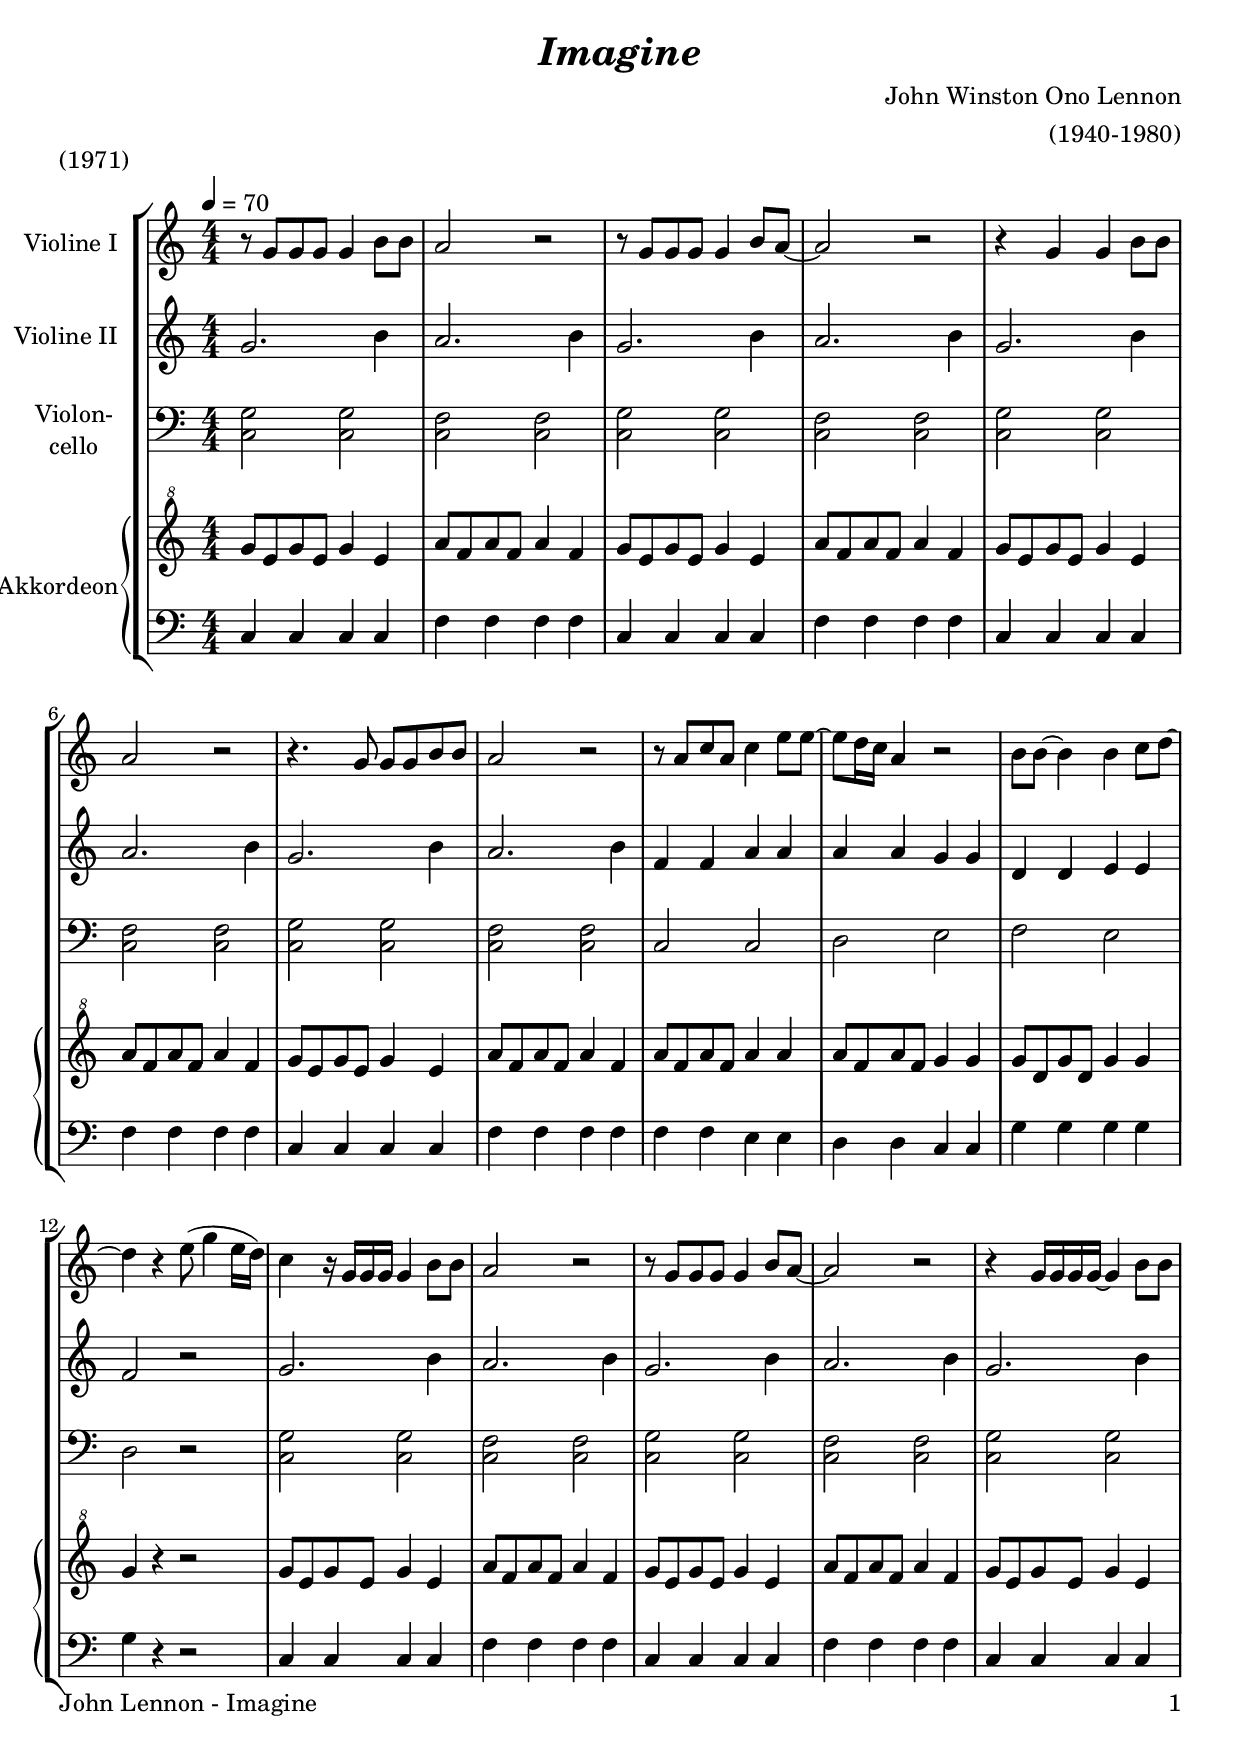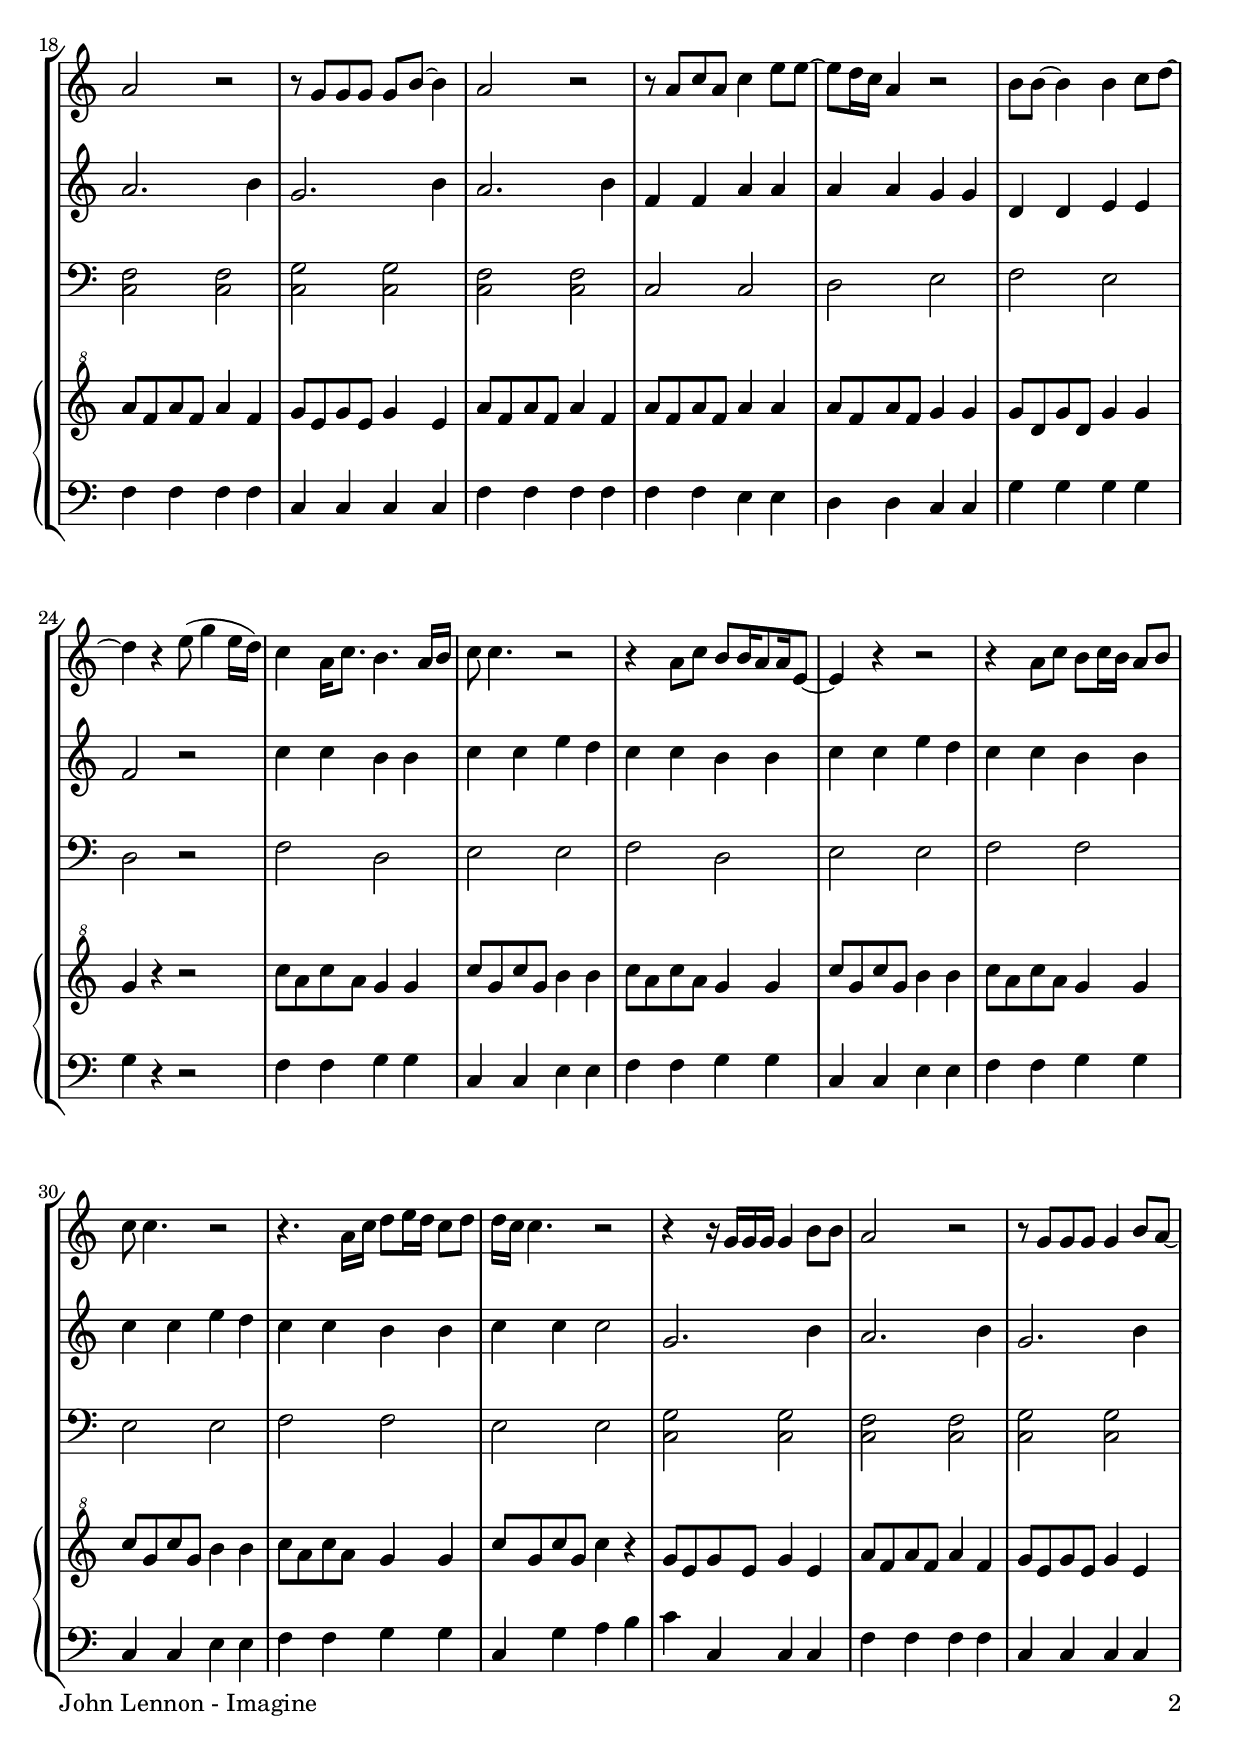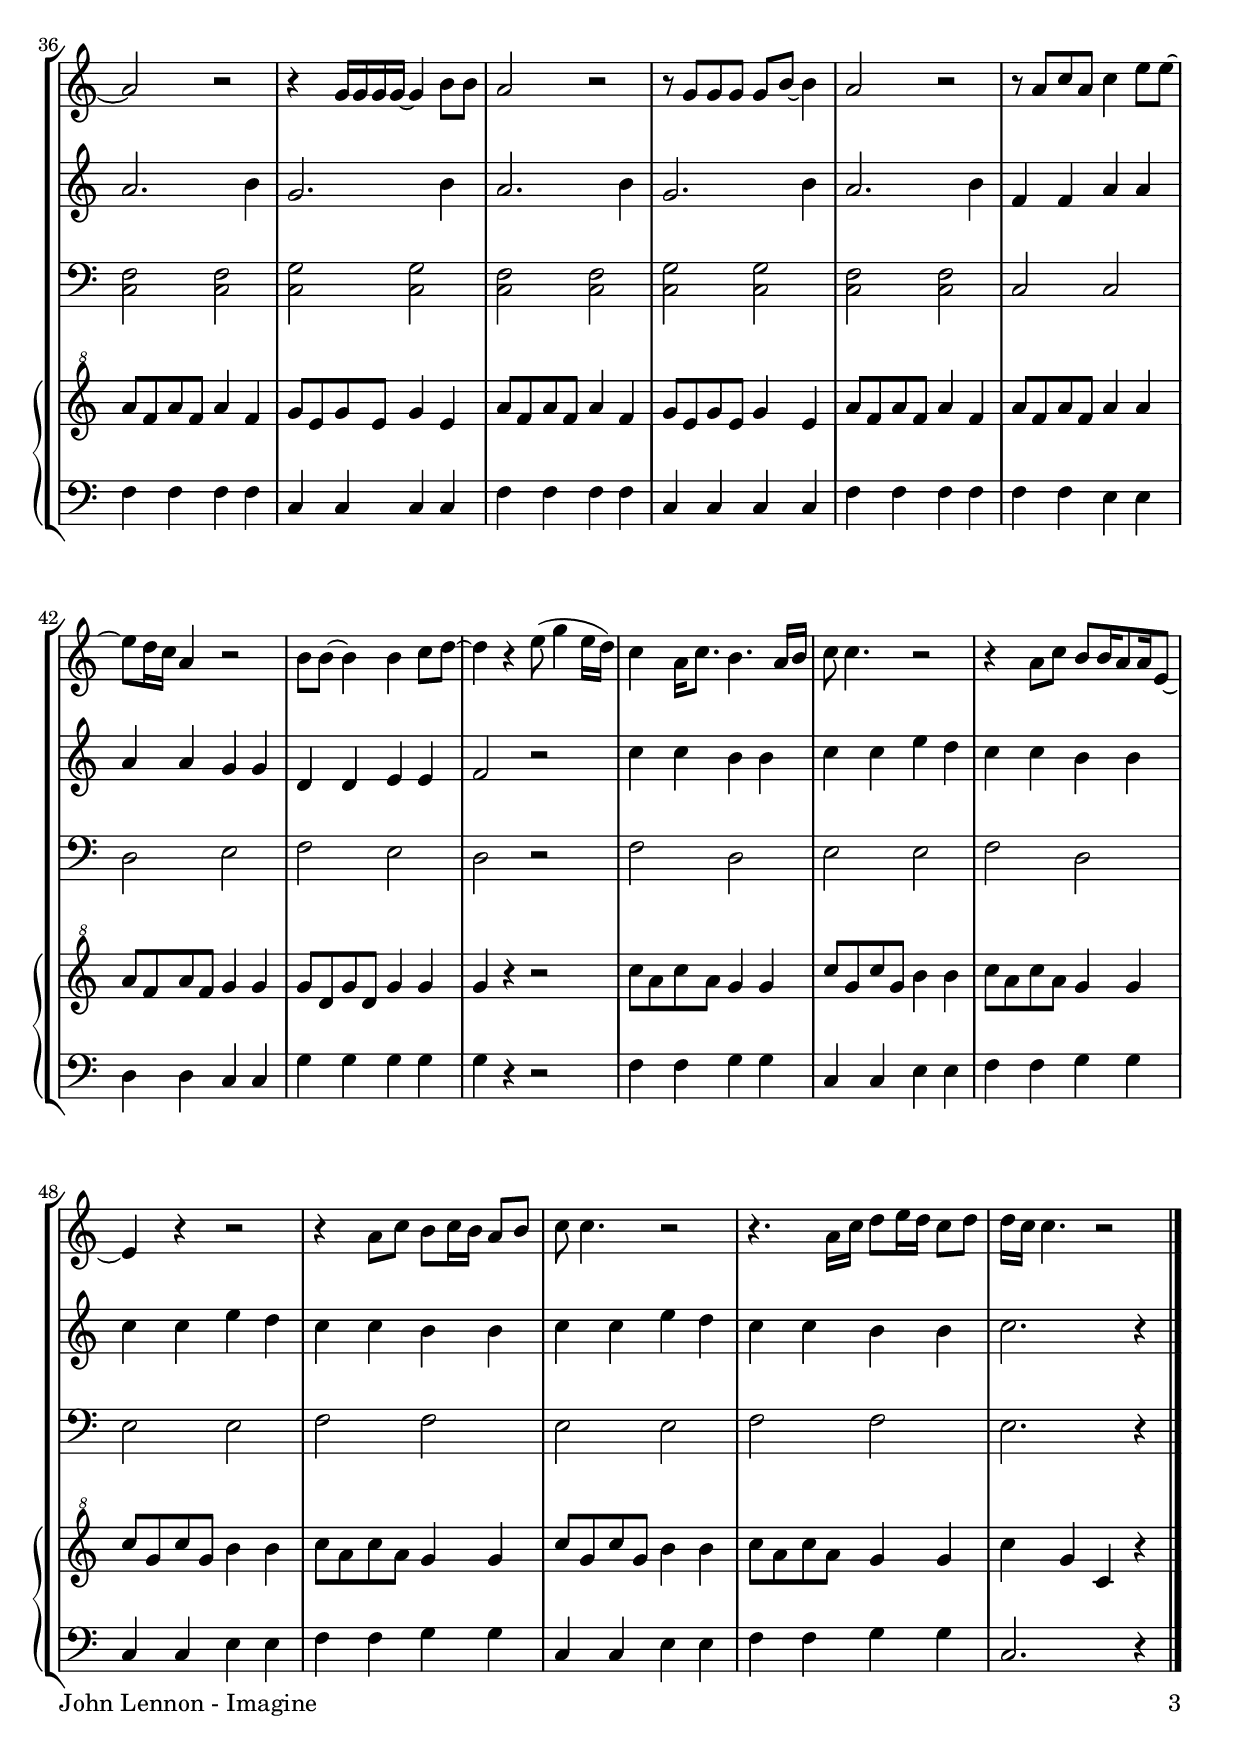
\version "2.24.3"
\include "deutsch.ly"

#(set-global-staff-size 21)

\header {
  title       = \markup \bold \italic "Imagine"
  composer    = "John Winston Ono Lennon"
  arranger    = "(1940-1980)"
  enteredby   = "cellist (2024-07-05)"
  piece       = "(1971)"
}

voiceconsts = {
  \key c \major
  \time 4/4
  \numericTimeSignature
  \compressEmptyMeasures
% Set default beaming for all staves
%  \set Timing.beamExceptions = #'()
%  \set Timing.baseMoment     = #(ly:make-moment 1 4)
%  \set Timing.beatStructure  = #'(1 1 2)
  \tempo 4=70
}

mipz = "pizzicato strings"
mivl = "violin"
miba = "cello"
% mikl = "bright acoustic"
% mikl = "church organ"
mikl = "concertina"

rit = \mark \markup \box \italic "rit."

va = \relative c'' {
  \voiceconsts

  r8 g g g g4 h8 h
  a2 r
  r8 g g g g4 h8 a~
  a2 r

  r4 g g h8 h
  a2 r
  r4. g8 g g h h
  a2 r
  r8 a c a c4 e8 e~

  e8 d16 c a4 r2
  h8 h~ h4 h c8 d~
  d4 r e8( g4 e16 d)
  c4 r16 g g g g4 h8 h
  a2 r

  r8 g g g g4 h8 a~
  a2 r
  r4 g16 g g g~ g4 h8 h
  a2 r
  r8 g g g g h~ h4

  a2 r
  r8 a c a c4 e8 e~
  e d16 c a4 r2
  h8 h~ h4 h c8 d~
  d4 r e8( g4 e16 d)

  c4 a16 c8. h4. a16 h
  c8 c4. r2
  r4 a8 c h h16 a8 a16 e8~
  e4 r r2

  r4 a8 c h c16 h a8 h
  c c4. r2
  r4. a16 c d8 e16 d c8 d
  d16 c c4. r2

  r4 r16 g g g g4 h8 h
  a2 r
  r8 g g g g4 h8 a~
  a2 r
  r4 g16 g g g~ g4 h8 h

  a2 r
  r8 g g g g h~ h4
  a2 r
  r8 a c a c4 e8 e~
  e d16 c a4 r2

  h8 h~ h4 h c8 d~
  d4 r e8 ( g4 e16 d)
  c4 a16 c8. h4. a16 h
  c8 c4. r2
  r4 a8 c h h16 a8 a16 e8~

  e4 r r2
  r4 a8 c h c16 h a8 h
  c c4. r2
  r4. a16 c d8 e16 d c8 d
  d16 c c4. r2 \bar "|."
}

vb = \relative c'' {
  \voiceconsts

  g2. h4
  a2. h4
  g2. h4
  a2. h4
  
  g2. h4
  a2. h4
  g2. h4
  a2. h4
  f f a a

  a a g g
  d d e e
  f2 r
  g2. h4
  a2. h4

  g2. h4
  a2. h4
  g2. h4
  a2. h4
  g2. h4

  a2. h4
  f f a a
  a a g g
  d d e e
  f2 r

  c'4 c h h
  c c e d
  c c h h
  c c e d

  c c h h
  c c e d
  c c h h
  c c c2

  g2. h4
  a2. h4
  g2. h4
  a2. h4
  g2. h4
  
  a2. h4
  g2. h4
  a2. h4
  f f a a
  a a g g

  d d e e
  f2 r
  c'4 c h h
  c c e d
  c c h h

  c c e d
  c c h h
  c c e d
  c c h h
  c2. r4 \bar "|."
}

vc = \relative c {
  \voiceconsts
  \clef "bass"

  <c g'>2 <c g'>
  <c f> <c f>
  <c g'> <c g'>
  <c f> <c f>
  
  <c g'> <c g'>
  <c f> <c f>
  <c g'> <c g'>
  <c f> <c f>
  c c

  d e
  f e
  d r
  <c g'> <c g'>
  <c f> <c f>
  
  <c g'> <c g'>
  <c f> <c f>
  <c g'> <c g'>
  <c f> <c f>
  <c g'> <c g'>

  <c f> <c f>
  c c
  d e
  f e
  d r

  f d
  e e
  f d
  e e

  f f
  e e
  f f
  e e

  <c g'> <c g'>
  <c f> <c f>
  <c g'> <c g'>
  <c f> <c f>
  <c g'> <c g'>

  <c f> <c f>
  <c g'> <c g'>
  <c f> <c f>
  c c
  d e

  f e
  d r
  f d
  e e
  f d

  e e
  f f
  e e
  f f
  e2. r4 \bar "|."
}

vd = \relative c''' {
  \voiceconsts
  \clef "treble^8"
  
  g8 e g e g4 e
  a8 f a f a4 f
  g8 e g e g4 e
  a8 f a f a4 f
  
  g8 e g e g4 e
  a8 f a f a4 f
  g8 e g e g4 e
  a8 f a f a4 f
  a8 f a f a4 a

  a8 f a f g4 g
  g8 d g d g4 g
  g r r2
  g8 e g e g4 e
  a8 f a f a4 f

  g8 e g e g4 e
  a8 f a f a4 f
  g8 e g e g4 e
  a8 f a f a4 f
  g8 e g e g4 e
  
  a8 f a f a4 f
  a8 f a f a4 a
  a8 f a f g4 g
  g8 d g d g4 g
  g r r2

  c8 a c a g4 g
  c8 g c g h4 h
  c8 a c a g4 g
  c8 g c g h4 h

  c8 a c a g4 g
  c8 g c g h4 h
  c8 a c a g4 g
  c8 g c g c4 r

  g8 e g e g4 e
  a8 f a f a4 f
  g8 e g e g4 e
  a8 f a f a4 f
  g8 e g e g4 e
  
  a8 f a f a4 f
  g8 e g e g4 e
  a8 f a f a4 f
  a8 f a f a4 a
  a8 f a f g4 g

  g8 d g d g4 g
  g r r2
  c8 a c a g4 g
  c8 g c g h4 h
  c8 a c a g4 g

  c8 g c g h4 h
  c8 a c a g4 g
  c8 g c g h4 h
  c8 a c a g4 g
  c g c, r \bar "|."
}

ve = \relative c {
  \voiceconsts
  \clef "bass"

  c4 c c c
  f f f f
  c c c c
  f f f f

  c c c c
  f f f f
  c c c c
  f f f f
  f f e e

  d d c c
  g' g g g
  g r r2
  c,4 c c c
  f f f f

  c c c c
  f f f f
  c c c c
  f f f f
  c c c c

  f f f f
  f f e e
  d d c c
  g' g g g
  g r r2

  f4 f g g
  c, c e e
  f f g g
  c, c e e

  f f g g
  c, c e e
  f f g g
  c, g' a h

  c c, c c
  f f f f
  c c c c
  f f f f
  c c c c

  f f f f
  c c c c
  f f f f
  f f e e
  d d c c

  g' g g g
  g r r2
  f4 f g g
  c, c e e
  f f g g

  c, c e e
  f f g g
  c, c e e
  f f g g
  c,2. r4 \bar "|."
}


music = \new StaffGroup <<
  \new Staff {
    \set Staff.midiInstrument = \mivl
    \set Staff.instrumentName = \markup \center-column { "Violine I" }
    \transpose c c { \va }
  }

  \new Staff {
    \set Staff.midiInstrument = \mivl
    \set Staff.instrumentName = \markup \center-column { "Violine II" }
    \transpose c c { \vb }
  }

  \new Staff {
    \set Staff.midiInstrument = \miba
    \set Staff.instrumentName = \markup \center-column { "Violon-" "cello" }
    \transpose c c { \vc }
  }

  \new PianoStaff <<
    \set PianoStaff.midiInstrument = \mikl
    \set PianoStaff.instrumentName = \markup \center-column { "Akkordeon" }
    <<
      \new Staff {
	\transpose c c { \vd }
      }
      
      %    \new Dynamics \vdy
      
      \new Staff {
	\transpose c c { \ve }
      }
    >>  
  >>
>>

\book {
  \paper {
    print-page-number = ##t
    print-first-page-number = ##t
    ragged-last-bottom = ##f
    oddHeaderMarkup = \markup \null
    evenHeaderMarkup = \markup \null
    oddFooterMarkup = \markup {
      \fill-line {
        \if \should-print-page-number
        "John Lennon - Imagine" \fromproperty #'page:page-number-string
      }
    }
    evenFooterMarkup = \oddFooterMarkup
  } \score {
    \music
    \layout {}
  }

  \score {
    \unfoldRepeats \music

    \midi {
      \context {
        \Score
      }
    }
  }
}
